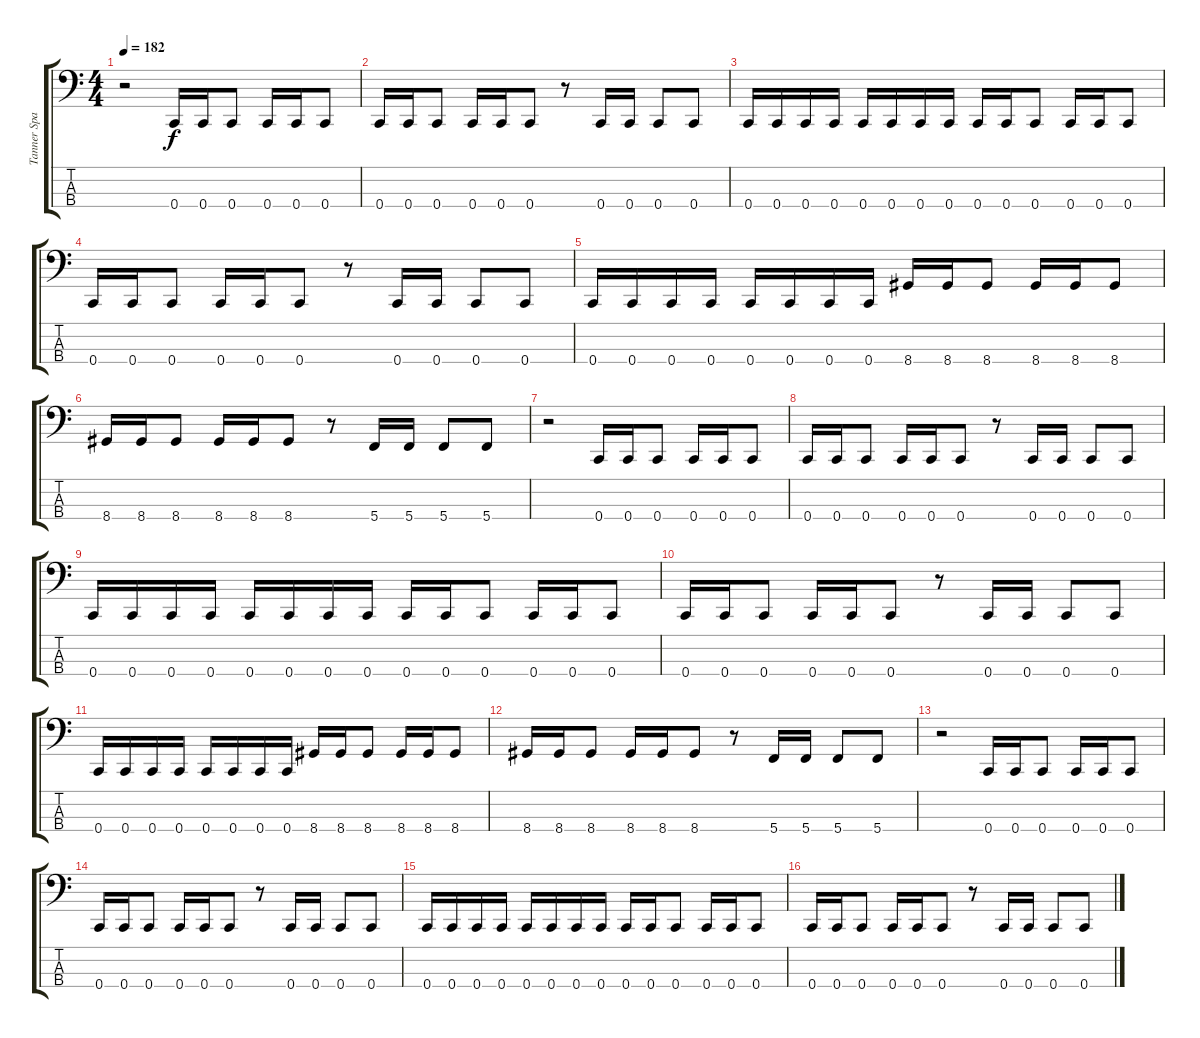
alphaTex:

\track ("Tanner Sparks" "Tanner Spa") {instrument electricbassfinger}
\staff {score tabs}
\tuning (F2 C2 G1 C1) {hide}
\ts (4 4)
\tempo 182
\clef f4
\ks c
r.2{dy f} 0.4.16 0.4.16 0.4.8 0.4.16 0.4.16 0.4.8 |
0.4.16 0.4.16 0.4.8 0.4.16 0.4.16 0.4.8 r.8 0.4.16 0.4.16 0.4.8 0.4.8 |
0.4.16 0.4.16 0.4.16 0.4.16 0.4.16 0.4.16 0.4.16 0.4.16 0.4.16 0.4.16 0.4.8 0.4.16 0.4.16 0.4.8 |
0.4.16 0.4.16 0.4.8 0.4.16 0.4.16 0.4.8 r.8 0.4.16 0.4.16 0.4.8 0.4.8 |
0.4.16 0.4.16 0.4.16 0.4.16 0.4.16 0.4.16 0.4.16 0.4.16 8.4.16 8.4.16 8.4.8 8.4.16 8.4.16 8.4.8 |
8.4.16 8.4.16 8.4.8 8.4.16 8.4.16 8.4.8 r.8 5.4.16 5.4.16 5.4.8 5.4.8 |
r.2 0.4.16 0.4.16 0.4.8 0.4.16 0.4.16 0.4.8 |
0.4.16 0.4.16 0.4.8 0.4.16 0.4.16 0.4.8 r.8 0.4.16 0.4.16 0.4.8 0.4.8 |
0.4.16 0.4.16 0.4.16 0.4.16 0.4.16 0.4.16 0.4.16 0.4.16 0.4.16 0.4.16 0.4.8 0.4.16 0.4.16 0.4.8 |
0.4.16 0.4.16 0.4.8 0.4.16 0.4.16 0.4.8 r.8 0.4.16 0.4.16 0.4.8 0.4.8 |
0.4.16 0.4.16 0.4.16 0.4.16 0.4.16 0.4.16 0.4.16 0.4.16 8.4.16 8.4.16 8.4.8 8.4.16 8.4.16 8.4.8 |
8.4.16 8.4.16 8.4.8 8.4.16 8.4.16 8.4.8 r.8 5.4.16 5.4.16 5.4.8 5.4.8 |
r.2 0.4.16 0.4.16 0.4.8 0.4.16 0.4.16 0.4.8 |
0.4.16 0.4.16 0.4.8 0.4.16 0.4.16 0.4.8 r.8 0.4.16 0.4.16 0.4.8 0.4.8 |
0.4.16 0.4.16 0.4.16 0.4.16 0.4.16 0.4.16 0.4.16 0.4.16 0.4.16 0.4.16 0.4.8 0.4.16 0.4.16 0.4.8 |
0.4.16 0.4.16 0.4.8 0.4.16 0.4.16 0.4.8 r.8 0.4.16 0.4.16 0.4.8 0.4.8
